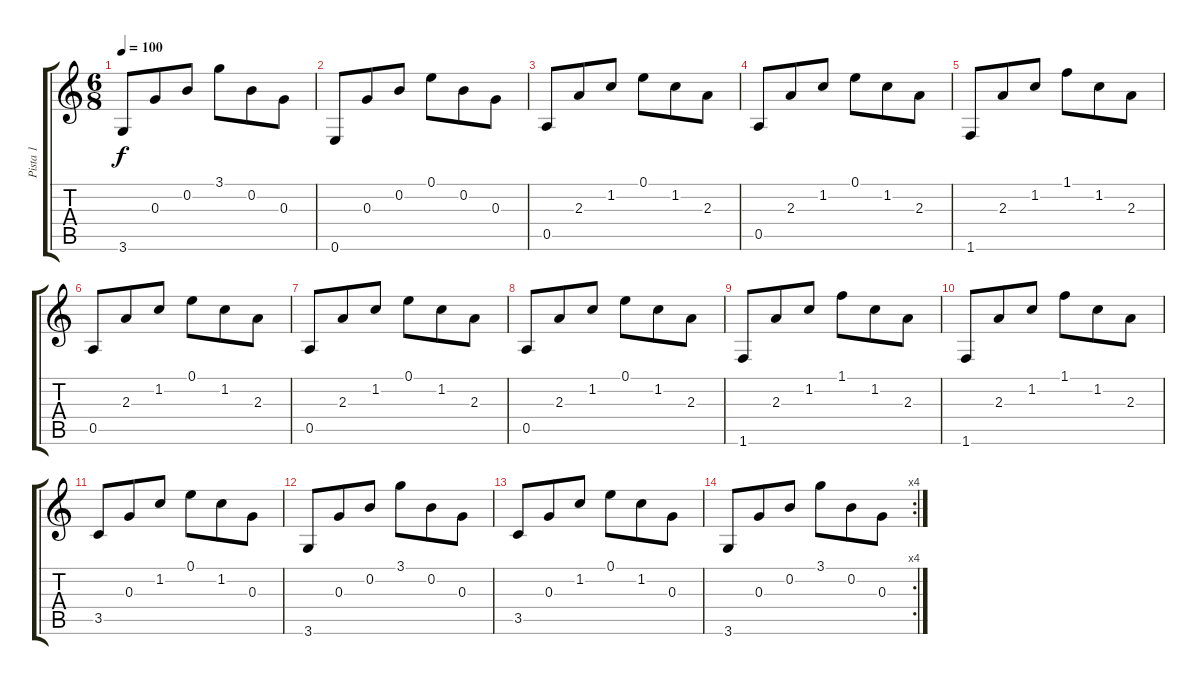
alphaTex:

\track ("Pista 1" "Pista 1") {instrument acousticguitarnylon}
\staff {score tabs}
\tuning (E4 B3 G3 D3 A2 E2) {hide}
\ts (6 8)
\tempo 100
\clef g2
\ks c
3.6.8{dy f} 0.3.8 0.2.8 3.1.8 0.2.8 0.3.8 |
0.6.8 0.3.8 0.2.8 0.1.8 0.2.8 0.3.8 |
0.5.8 2.3.8 1.2.8 0.1.8 1.2.8 2.3.8 |
0.5.8 2.3.8 1.2.8 0.1.8 1.2.8 2.3.8 |
1.6.8 2.3.8 1.2.8 1.1.8 1.2.8 2.3.8 |
0.5.8 2.3.8 1.2.8 0.1.8 1.2.8 2.3.8 |
0.5.8 2.3.8 1.2.8 0.1.8 1.2.8 2.3.8 |
0.5.8 2.3.8 1.2.8 0.1.8 1.2.8 2.3.8 |
1.6.8 2.3.8 1.2.8 1.1.8 1.2.8 2.3.8 |
1.6.8 2.3.8 1.2.8 1.1.8 1.2.8 2.3.8 |
3.5.8 0.3.8 1.2.8 0.1.8 1.2.8 0.3.8 |
3.6.8 0.3.8 0.2.8 3.1.8 0.2.8 0.3.8 |
3.5.8 0.3.8 1.2.8 0.1.8 1.2.8 0.3.8 |
\rc 4
3.6.8 0.3.8 0.2.8 3.1.8 0.2.8 0.3.8
